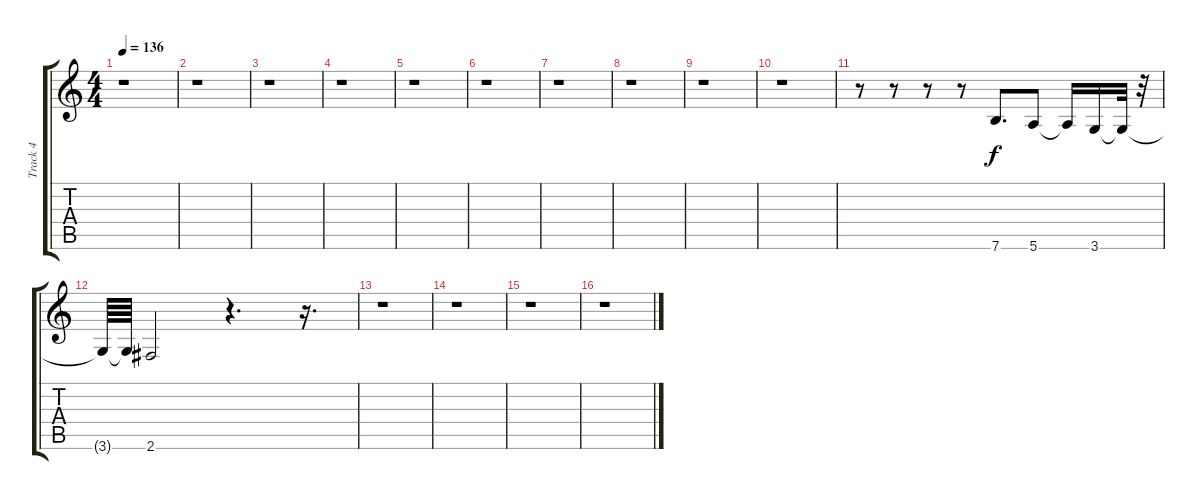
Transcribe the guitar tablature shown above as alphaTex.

\track ("Track 4" "Track 4") {instrument acousticguitarnylon}
\staff {score tabs}
\tuning (E4 B3 G3 D3 A2 E2) {hide}
\ts (4 4)
\tempo 136
\clef g2
\ks c
r.1{dy f} |
r.1 |
r.1 |
r.1 |
r.1 |
r.1 |
r.1 |
r.1 |
r.1 |
r.1 |
r.8 r.8 r.8 r.8 7.6.8{d} 5.6.8 5.6{t}.16 3.6.16 3.6{t}.32 r.32 |
3.6{t}.64 3.6{t}.64 2.6.2 r.4{d} r.16{d} |
r.1 |
r.1 |
r.1 |
r.1
